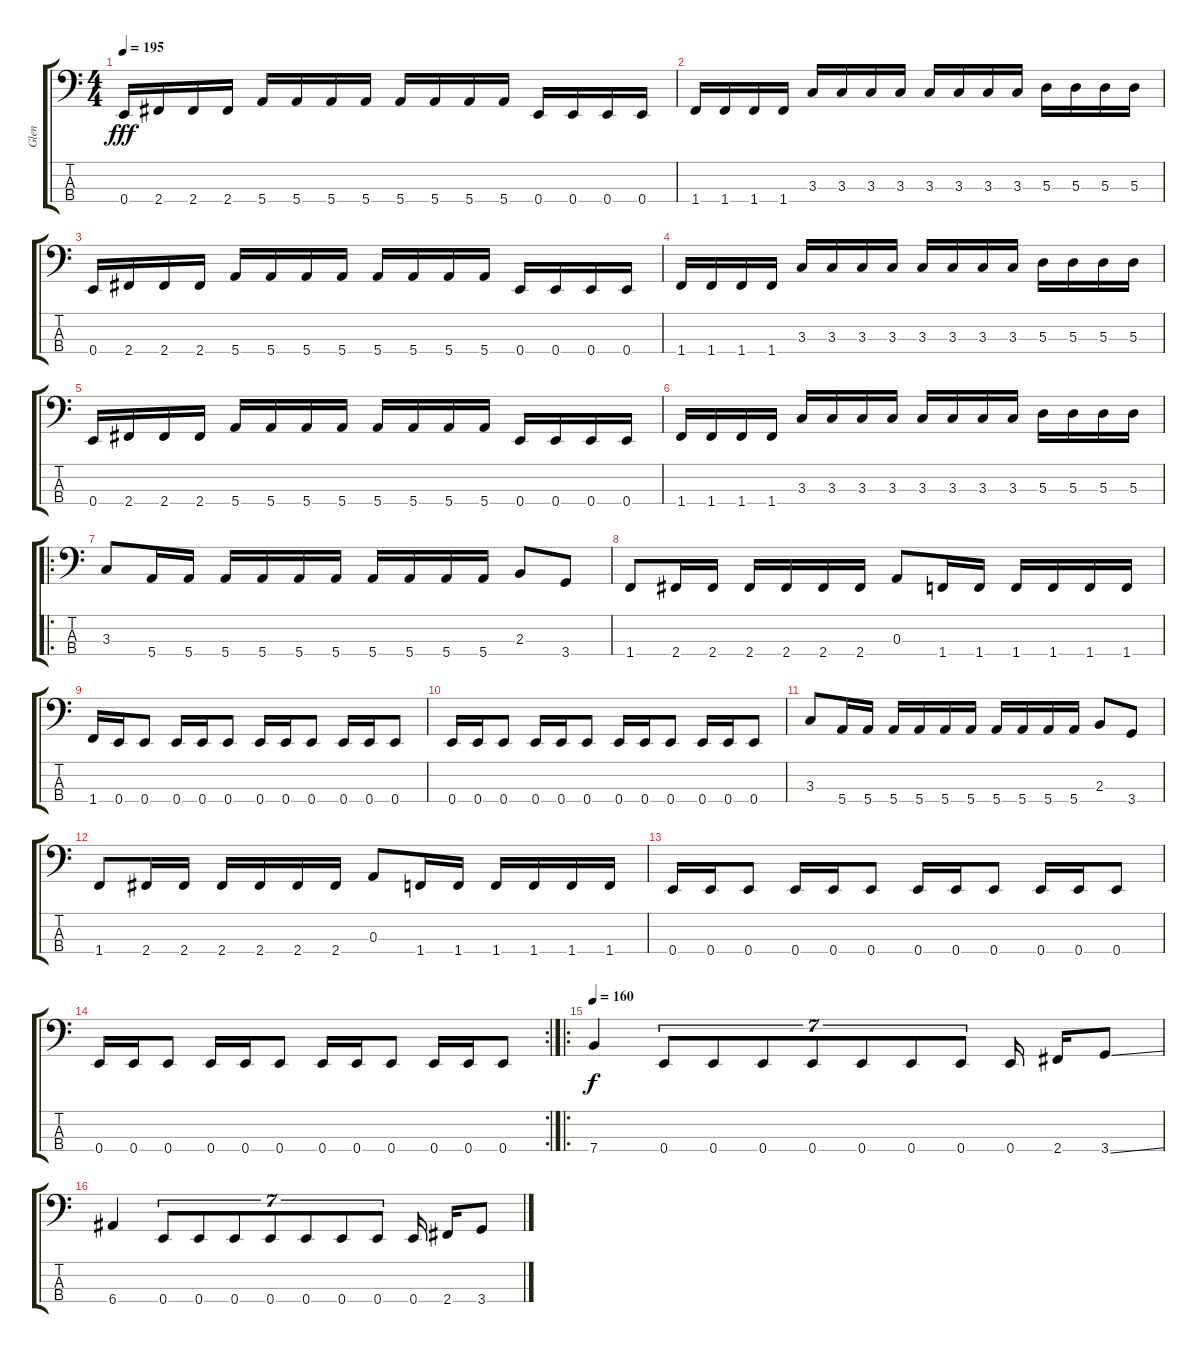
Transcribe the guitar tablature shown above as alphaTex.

\track ("Glen" "Glen") {instrument electricbasspick}
\staff {score tabs}
\tuning (G2 D2 A1 E1) {hide}
\ts (4 4)
\tempo 195
\clef f4
\ks c
0.4.16{dy fff} 2.4.16 2.4.16 2.4.16 5.4.16 5.4.16 5.4.16 5.4.16 5.4.16 5.4.16 5.4.16 5.4.16 0.4.16 0.4.16 0.4.16 0.4.16 |
1.4.16 1.4.16 1.4.16 1.4.16 3.3.16 3.3.16 3.3.16 3.3.16 3.3.16 3.3.16 3.3.16 3.3.16 5.3.16 5.3.16 5.3.16 5.3.16 |
0.4.16 2.4.16 2.4.16 2.4.16 5.4.16 5.4.16 5.4.16 5.4.16 5.4.16 5.4.16 5.4.16 5.4.16 0.4.16 0.4.16 0.4.16 0.4.16 |
1.4.16 1.4.16 1.4.16 1.4.16 3.3.16 3.3.16 3.3.16 3.3.16 3.3.16 3.3.16 3.3.16 3.3.16 5.3.16 5.3.16 5.3.16 5.3.16 |
0.4.16 2.4.16 2.4.16 2.4.16 5.4.16 5.4.16 5.4.16 5.4.16 5.4.16 5.4.16 5.4.16 5.4.16 0.4.16 0.4.16 0.4.16 0.4.16 |
1.4.16 1.4.16 1.4.16 1.4.16 3.3.16 3.3.16 3.3.16 3.3.16 3.3.16 3.3.16 3.3.16 3.3.16 5.3.16 5.3.16 5.3.16 5.3.16 |
\ro
3.3.8 5.4.16 5.4.16 5.4.16 5.4.16 5.4.16 5.4.16 5.4.16 5.4.16 5.4.16 5.4.16 2.3.8 3.4.8 |
1.4.8 2.4.16 2.4.16 2.4.16 2.4.16 2.4.16 2.4.16 0.3.8 1.4.16 1.4.16 1.4.16 1.4.16 1.4.16 1.4.16 |
1.4.16 0.4.16 0.4.8 0.4.16 0.4.16 0.4.8 0.4.16 0.4.16 0.4.8 0.4.16 0.4.16 0.4.8 |
0.4.16 0.4.16 0.4.8 0.4.16 0.4.16 0.4.8 0.4.16 0.4.16 0.4.8 0.4.16 0.4.16 0.4.8 |
3.3.8 5.4.16 5.4.16 5.4.16 5.4.16 5.4.16 5.4.16 5.4.16 5.4.16 5.4.16 5.4.16 2.3.8 3.4.8 |
1.4.8 2.4.16 2.4.16 2.4.16 2.4.16 2.4.16 2.4.16 0.3.8 1.4.16 1.4.16 1.4.16 1.4.16 1.4.16 1.4.16 |
0.4.16 0.4.16 0.4.8 0.4.16 0.4.16 0.4.8 0.4.16 0.4.16 0.4.8 0.4.16 0.4.16 0.4.8 |
\rc 2
0.4.16 0.4.16 0.4.8 0.4.16 0.4.16 0.4.8 0.4.16 0.4.16 0.4.8 0.4.16 0.4.16 0.4.8 |
\ro
\tempo 160
7.4.4{dy f} 0.4.8{tu (7 4)} 0.4.8{tu (7 4)} 0.4.8{tu (7 4)} 0.4.8{tu (7 4)} 0.4.8{tu (7 4)} 0.4.8{tu (7 4)} 0.4.8{tu (7 4)} 0.4.16 2.4.16 3.4{ss}.8 |
6.4.4 0.4.8{tu (7 4)} 0.4.8{tu (7 4)} 0.4.8{tu (7 4)} 0.4.8{tu (7 4)} 0.4.8{tu (7 4)} 0.4.8{tu (7 4)} 0.4.8{tu (7 4)} 0.4.16 2.4.16 3.4{ss}.8
